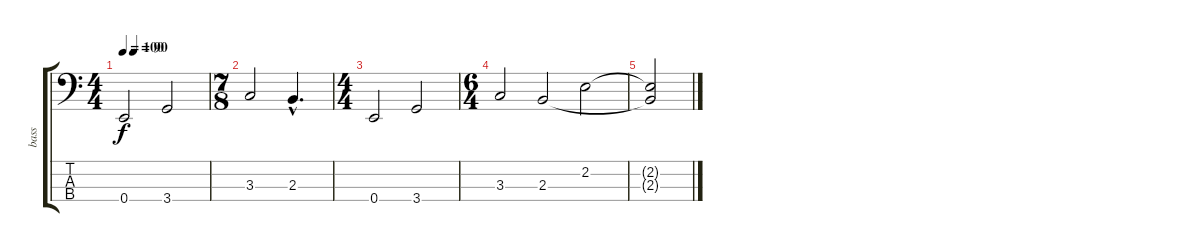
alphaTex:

\track ("bass" "bass") {instrument electricbassfinger}
\staff {score tabs}
\tuning (G2 D2 A1 E1) {hide}
\ts (4 4)
\tempo 100
\tempo (90 0.125)
\clef f4
\ks c
0.4.2{dy f} 3.4.2 |
\ts (7 8)
3.3.2 2.3{hac}.4{d} |
\ts (4 4)
0.4.2 3.4.2 |
\ts (6 4)
3.3.2 2.3.2 2.2.2 |
(2.2{t} 2.3{t}).2
